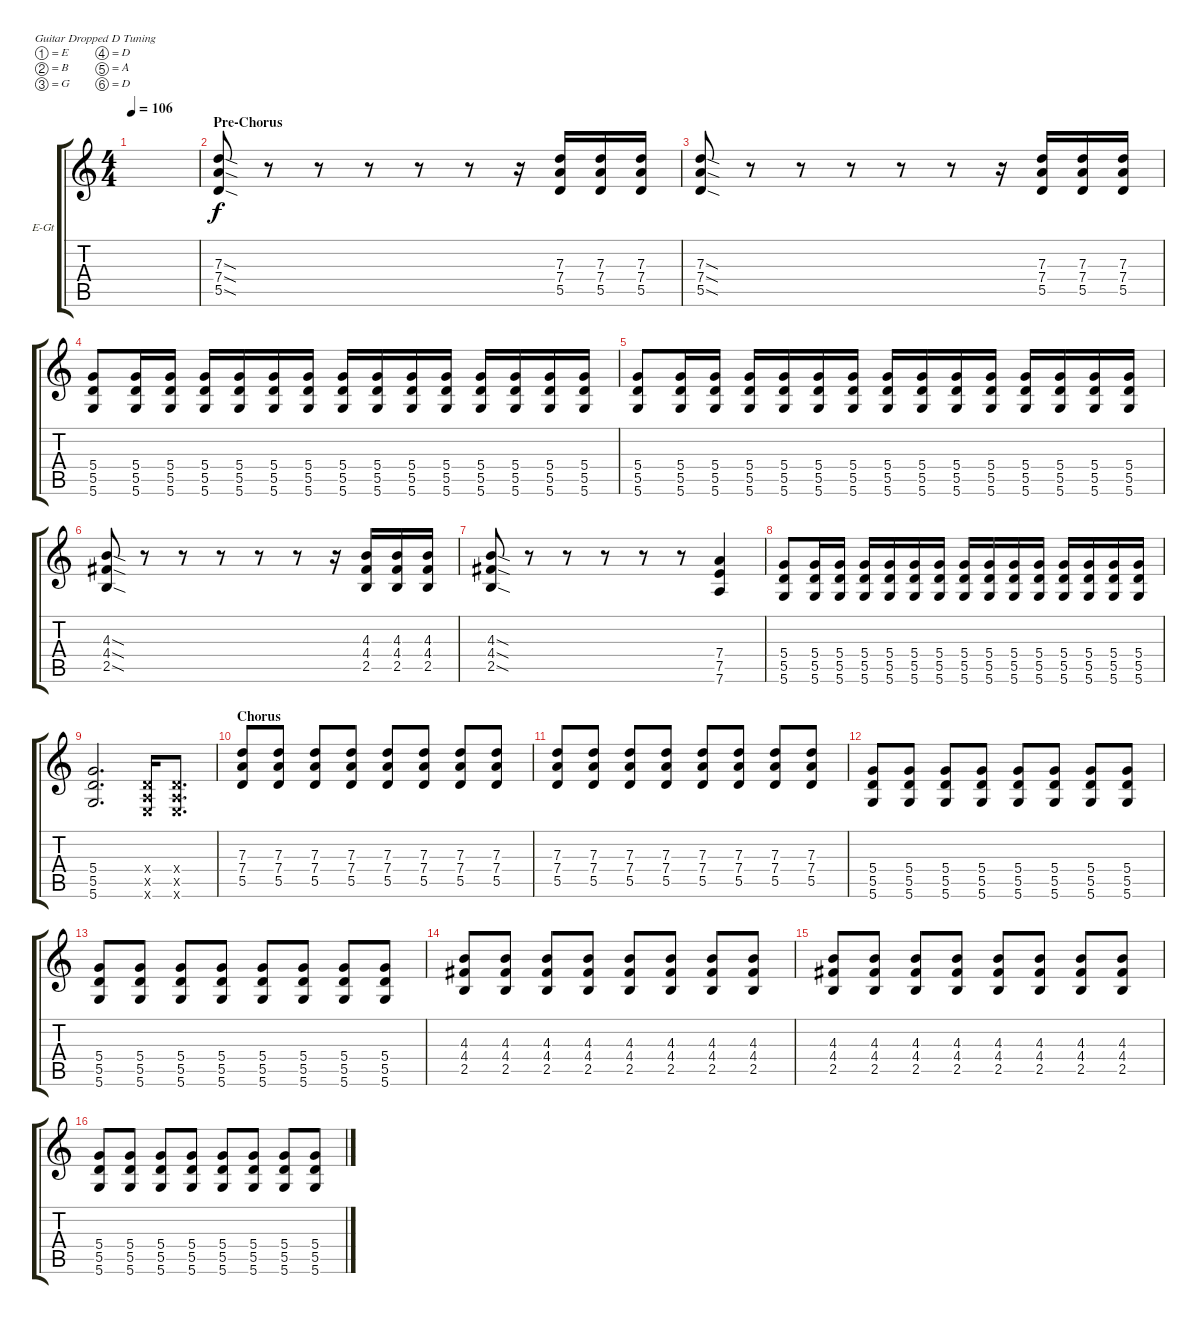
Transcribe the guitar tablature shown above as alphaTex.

\defaultSystemsLayout 4
\bracketExtendMode groupsimilarinstruments
\firstSystemTrackNameOrientation horizontal
\otherSystemsTrackNameOrientation horizontal
\track ("Rhythm" "E-Gt") {instrument distortionguitar}
\staff {score tabs}
\tuning (E4 B3 G3 D3 A2 D2)
\ts (4 4)
\tempo 106
\clef g2
\ks c
|
\section ("" "Pre-Chorus")
\scale
0.487395 (5.5{sod} 7.4{sod} 7.3{sod}).8 r.8 r.8 r.8 r.8 r.8 r.16 (5.5 7.4 7.3).16 (5.5 7.4 7.3).16 (5.5 7.4 7.3).16 |
\scale
0.256303 (5.5{sod} 7.4{sod} 7.3{sod}).8 r.8 r.8 r.8 r.8 r.8 r.16 (5.5 7.4 7.3).16 (5.5 7.4 7.3).16 (5.5 7.4 7.3).16 |
\scale
0.256303 (5.6 5.5 5.4).8 (5.4 5.6 5.5).16 (5.6 5.5 5.4).16 (5.6 5.5 5.4).16 (5.6 5.5 5.4).16 (5.6 5.5 5.4).16 (5.6 5.5 5.4).16 (5.6 5.5 5.4).16 (5.6 5.5 5.4).16 (5.6 5.5 5.4).16 (5.6 5.5 5.4).16 (5.5 5.6 5.4).16 (5.6 5.5 5.4).16 (5.6 5.5 5.4).16 (5.5 5.6 5.4).16 |
(5.6 5.5 5.4).8 (5.4 5.6 5.5).16 (5.6 5.5 5.4).16 (5.6 5.5 5.4).16 (5.6 5.5 5.4).16 (5.6 5.5 5.4).16 (5.6 5.5 5.4).16 (5.6 5.5 5.4).16 (5.6 5.5 5.4).16 (5.6 5.5 5.4).16 (5.6 5.5 5.4).16 (5.5 5.6 5.4).16 (5.6 5.5 5.4).16 (5.6 5.5 5.4).16 (5.5 5.6 5.4).16 |
(2.5{sod} 4.4{sod} 4.3{sod}).8 r.8 r.8 r.8 r.8 r.8 r.16 (2.5 4.4 4.3).16 (2.5 4.4 4.3).16 (2.5 4.4 4.3).16 |
(2.5{sod} 4.4{sod} 4.3{sod}).8 r.8 r.8 r.8 r.8 r.8 (7.6 7.5 7.4).4 |
(5.6 5.5 5.4).8 (5.4 5.6 5.5).16 (5.6 5.5 5.4).16 (5.6 5.5 5.4).16 (5.6 5.5 5.4).16 (5.6 5.5 5.4).16 (5.6 5.5 5.4).16 (5.6 5.5 5.4).16 (5.6 5.5 5.4).16 (5.6 5.5 5.4).16 (5.6 5.5 5.4).16 (5.5 5.6 5.4).16 (5.6 5.5 5.4).16 (5.6 5.5 5.4).16 (5.5 5.6 5.4).16 |
(5.6 5.5 5.4).2{d} (0.5{x} 2.6{x} 0.4{x}).16 (0.5{x} 2.6{x} 0.4{x}).8{d} |
\section ("" "Chorus")
(5.5 7.4 7.3).8 (5.5 7.4 7.3).8 (7.4 5.5 7.3).8 (5.5 7.4 7.3).8 (5.5 7.4 7.3).8 (5.5 7.4 7.3).8 (7.4 5.5 7.3).8 (5.5 7.4 7.3).8 |
(5.5 7.4 7.3).8 (5.5 7.4 7.3).8 (7.4 5.5 7.3).8 (5.5 7.4 7.3).8 (5.5 7.4 7.3).8 (5.5 7.4 7.3).8 (7.4 5.5 7.3).8 (5.5 7.4 7.3).8 |
(5.6 5.5 5.4).8 (5.6 5.5 5.4).8 (5.6 5.5 5.4).8 (5.6 5.5 5.4).8 (5.6 5.5 5.4).8 (5.6 5.5 5.4).8 (5.6 5.5 5.4).8 (5.6 5.5 5.4).8 |
(5.6 5.5 5.4).8 (5.6 5.5 5.4).8 (5.6 5.5 5.4).8 (5.6 5.5 5.4).8 (5.6 5.5 5.4).8 (5.6 5.5 5.4).8 (5.6 5.5 5.4).8 (5.6 5.5 5.4).8 |
(2.5 4.4 4.3).8 (2.5 4.4 4.3).8 (2.5 4.4 4.3).8 (2.5 4.4 4.3).8 (2.5 4.4 4.3).8 (2.5 4.4 4.3).8 (2.5 4.4 4.3).8 (2.5 4.4 4.3).8 |
(2.5 4.4 4.3).8 (2.5 4.4 4.3).8 (2.5 4.4 4.3).8 (2.5 4.4 4.3).8 (2.5 4.4 4.3).8 (2.5 4.4 4.3).8 (2.5 4.4 4.3).8 (2.5 4.4 4.3).8 |
(5.6 5.5 5.4).8 (5.6 5.5 5.4).8 (5.6 5.5 5.4).8 (5.6 5.5 5.4).8 (5.6 5.5 5.4).8 (5.6 5.5 5.4).8 (5.6 5.5 5.4).8 (5.6 5.5 5.4).8
